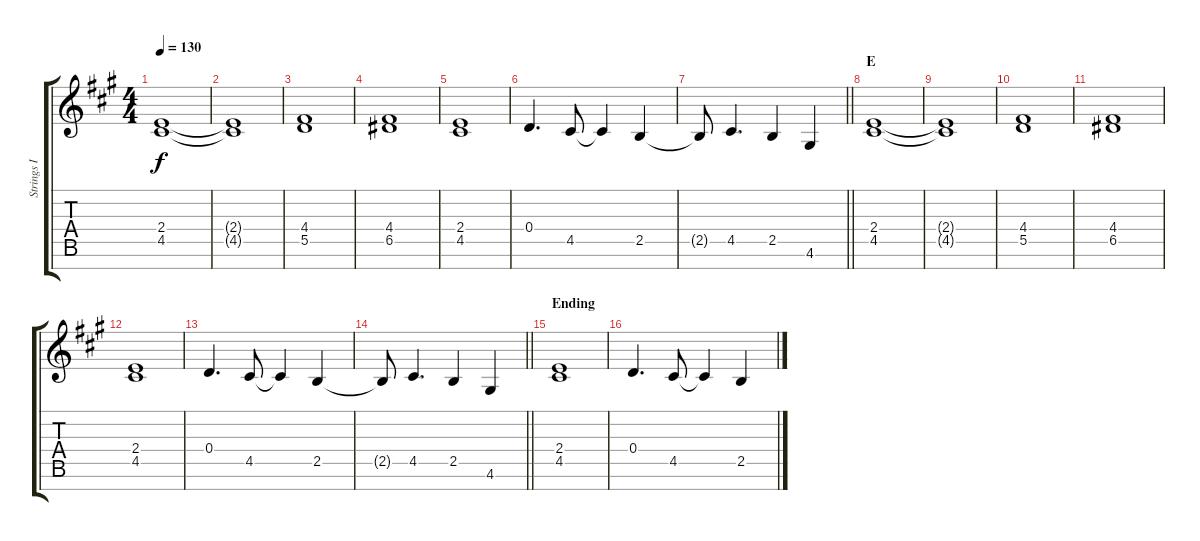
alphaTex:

\track ("Strings I" "Strings I") {instrument stringensemble1}
\staff {score tabs}
\tuning (E5 B4 G4 D4 A3 E3 B2) {hide}
\ts (4 4)
\tempo 130
\clef g2
\ks a
(2.4{t} 4.5).1{dy f} |
(2.4{t} 4.5{t}).1 |
(4.4 5.5).1 |
(4.4 6.5).1 |
(2.4 4.5).1 |
0.4.4{d} 4.5.8 4.5{t}.4 2.5.4 |
\barLineRight lightlight
2.5{t}.8 4.5.4{d} 2.5.4 4.6.4 |
\section ("" "E")
(2.4 4.5).1 |
(2.4{t} 4.5{t}).1 |
(4.4 5.5).1 |
(4.4 6.5).1 |
(2.4 4.5).1 |
0.4.4{d} 4.5.8 4.5{t}.4 2.5.4 |
\barLineRight lightlight
2.5{t}.8 4.5.4{d} 2.5.4 4.6.4 |
\section ("" "Ending")
(2.4 4.5).1 |
0.4.4{d} 4.5.8 4.5{t}.4 2.5.4
